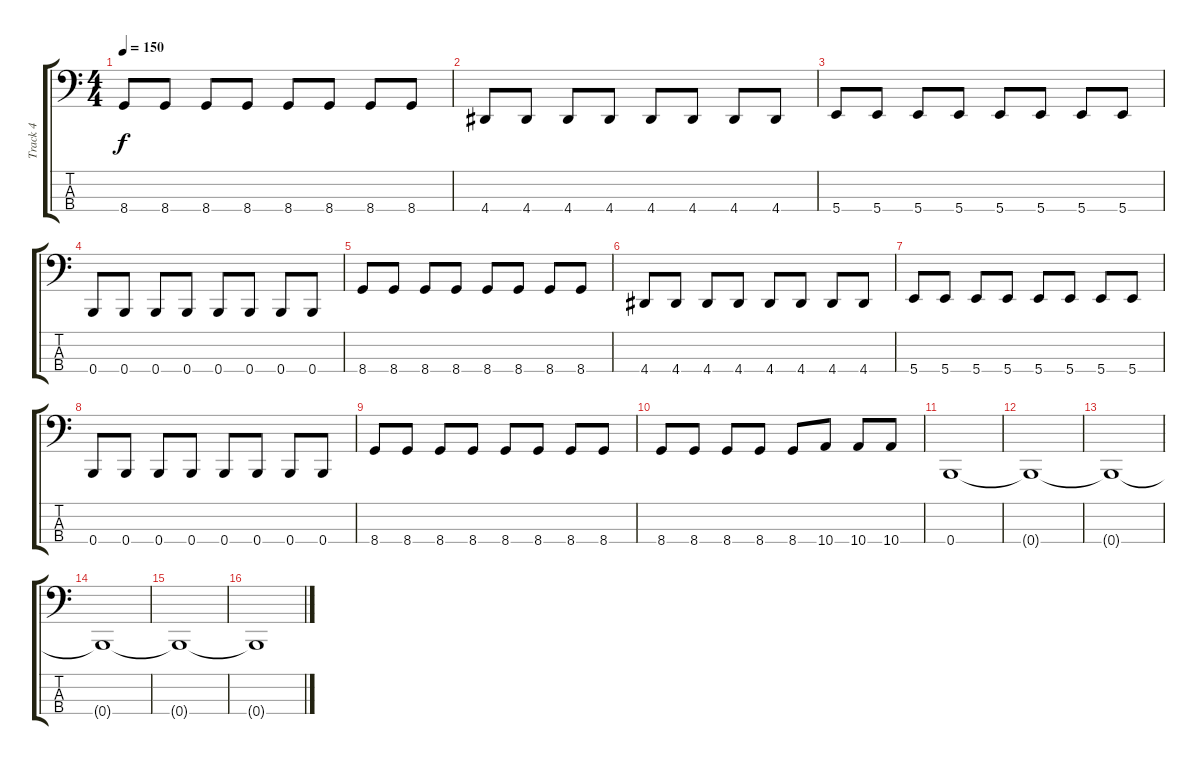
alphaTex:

\track ("Track 4" "Track 4") {instrument electricbasspick}
\staff {score tabs}
\tuning (E2 B1 Gb1 B0) {hide}
\ts (4 4)
\tempo 150
\clef f4
\ks c
8.4.8{dy f} 8.4.8 8.4.8 8.4.8 8.4.8 8.4.8 8.4.8 8.4.8 |
4.4.8 4.4.8 4.4.8 4.4.8 4.4.8 4.4.8 4.4.8 4.4.8 |
5.4.8 5.4.8 5.4.8 5.4.8 5.4.8 5.4.8 5.4.8 5.4.8 |
0.4.8 0.4.8 0.4.8 0.4.8 0.4.8 0.4.8 0.4.8 0.4.8 |
8.4.8 8.4.8 8.4.8 8.4.8 8.4.8 8.4.8 8.4.8 8.4.8 |
4.4.8 4.4.8 4.4.8 4.4.8 4.4.8 4.4.8 4.4.8 4.4.8 |
5.4.8 5.4.8 5.4.8 5.4.8 5.4.8 5.4.8 5.4.8 5.4.8 |
0.4.8 0.4.8 0.4.8 0.4.8 0.4.8 0.4.8 0.4.8 0.4.8 |
8.4.8 8.4.8 8.4.8 8.4.8 8.4.8 8.4.8 8.4.8 8.4.8 |
8.4.8 8.4.8 8.4.8 8.4.8 8.4.8 10.4.8 10.4.8 10.4.8 |
0.4.1 |
0.4{t}.1 |
0.4{t}.1 |
0.4{t}.1 |
0.4{t}.1 |
0.4{t}.1
